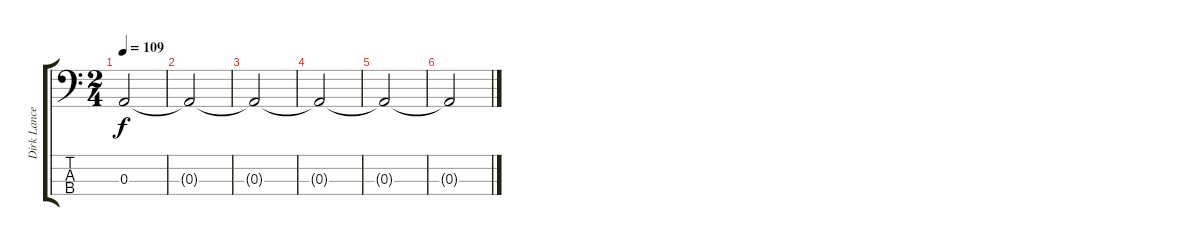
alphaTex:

\track ("Dirk Lance" "Dirk Lance") {instrument electricbassfinger}
\staff {score tabs}
\tuning (G2 D2 A1 E1) {hide}
\ts (2 4)
\tempo 109
\clef f4
\ks c
0.3{t}.2{dy f} |
0.3{t}.2 |
0.3{t}.2 |
0.3{t}.2 |
0.3{t}.2 |
0.3{t}.2
